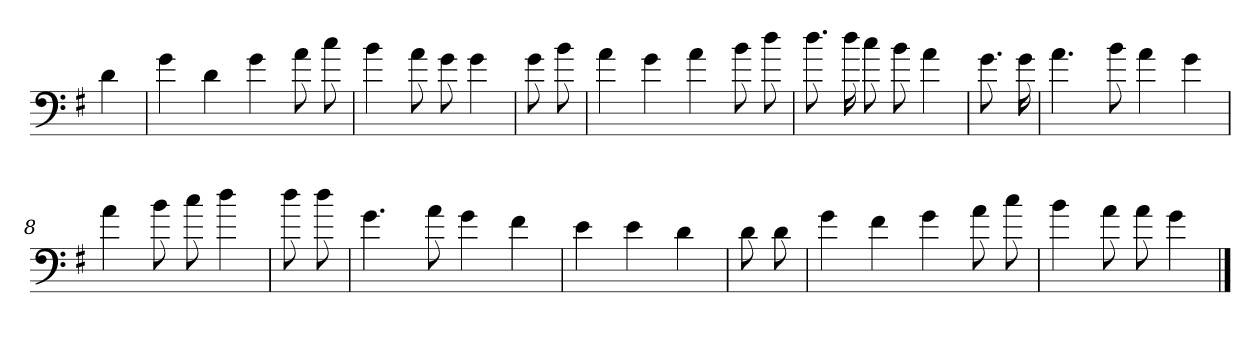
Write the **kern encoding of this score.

**kern
*part1
*staff1
*clefF4
*k[f#]
*G:
=
4d
=1
4g
4d
4g
8a
8cc
=2
4b
8a
8g
4g
=3
8g
8b
=4
4a
4g
4a
8b
8dd
=5
8.dd
16dd
8cc
8b
4a
=6
8.g
16g
=7
4.a
8b
4a
4g
=8
4a
8b
8cc
4dd
=9
8dd
8dd
=10
4.g
8a
4g
4f#
=11
4e
4e
4d
=12
8d
8d
=13
4g
4f#
4g
8a
8cc
=14
4b
8a
8a
4g
==
*-
